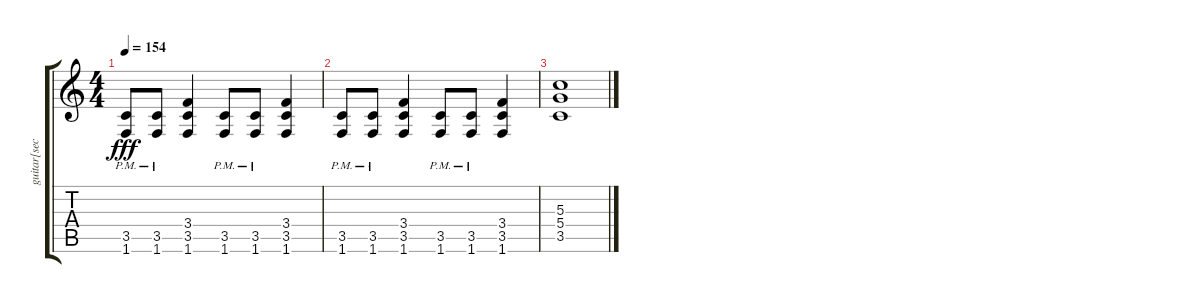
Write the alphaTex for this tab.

\track ("guitar[second rhythm]" "guitar[sec") {instrument overdrivenguitar}
\staff {score tabs}
\tuning (E4 B3 G3 D3 A2 E2) {hide}
\ts (4 4)
\tempo 154
\clef g2
\ks c
(3.5{pm} 1.6{pm}).8{dy fff} (3.5{pm} 1.6{pm}).8 (3.4 3.5 1.6).4 (3.5{pm} 1.6{pm}).8 (3.5{pm} 1.6{pm}).8 (3.4 3.5 1.6).4 |
(3.5{pm} 1.6{pm}).8 (3.5{pm} 1.6{pm}).8 (3.4 3.5 1.6).4 (3.5{pm} 1.6{pm}).8 (3.5{pm} 1.6{pm}).8 (3.4 3.5 1.6).4 |
(5.3 5.4 3.5).1
